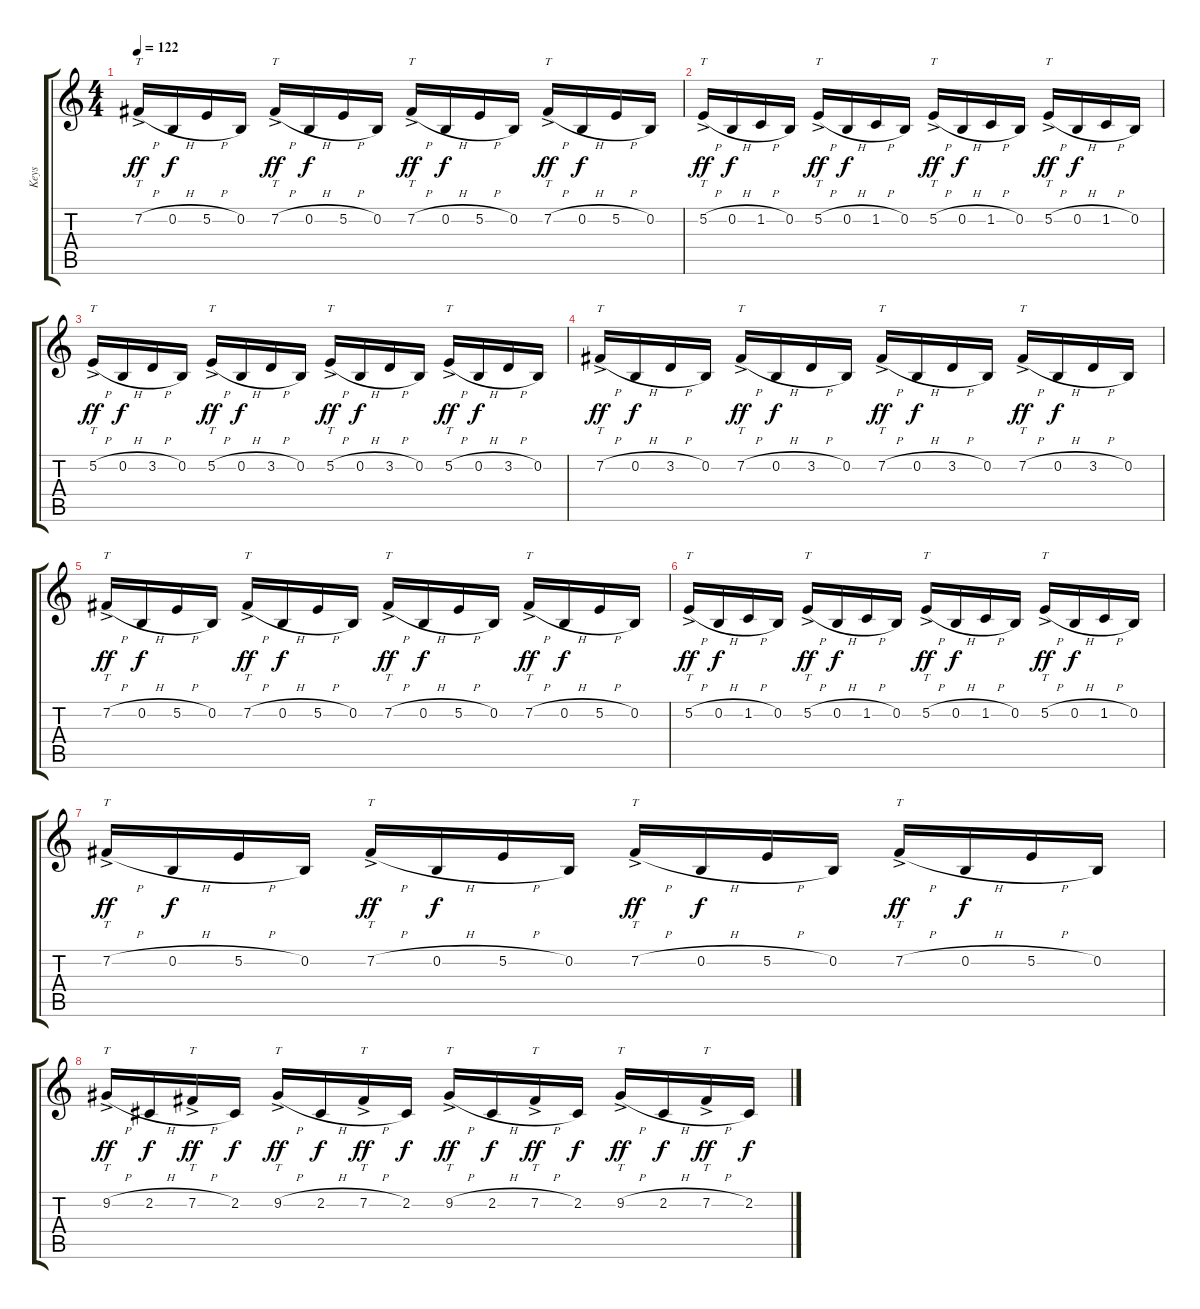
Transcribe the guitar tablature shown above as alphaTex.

\track ("Keys" "Keys") {instrument lead2sawtooth}
\staff {score tabs}
\tuning (E4 B3 G3 D3 A2 E2) {hide}
\ts (4 4)
\tempo 122
\clef g2
\ks c
7.2{h ac}.16{tt dy ff} 0.2{h}.16{dy f} 5.2{h}.16 0.2.16 7.2{h ac}.16{tt dy ff} 0.2{h}.16{dy f} 5.2{h}.16 0.2.16 7.2{h ac}.16{tt dy ff} 0.2{h}.16{dy f} 5.2{h}.16 0.2.16 7.2{h ac}.16{tt dy ff} 0.2{h}.16{dy f} 5.2{h}.16 0.2.16 |
5.2{h ac}.16{tt dy ff} 0.2{h}.16{dy f} 1.2{h}.16 0.2.16 5.2{h ac}.16{tt dy ff} 0.2{h}.16{dy f} 1.2{h}.16 0.2.16 5.2{h ac}.16{tt dy ff} 0.2{h}.16{dy f} 1.2{h}.16 0.2.16 5.2{h ac}.16{tt dy ff} 0.2{h}.16{dy f} 1.2{h}.16 0.2.16 |
5.2{h ac}.16{tt dy ff} 0.2{h}.16{dy f} 3.2{h}.16 0.2.16 5.2{h ac}.16{tt dy ff} 0.2{h}.16{dy f} 3.2{h}.16 0.2.16 5.2{h ac}.16{tt dy ff} 0.2{h}.16{dy f} 3.2{h}.16 0.2.16 5.2{h ac}.16{tt dy ff} 0.2{h}.16{dy f} 3.2{h}.16 0.2.16 |
7.2{h ac}.16{tt dy ff} 0.2{h}.16{dy f} 3.2{h}.16 0.2.16 7.2{h ac}.16{tt dy ff} 0.2{h}.16{dy f} 3.2{h}.16 0.2.16 7.2{h ac}.16{tt dy ff} 0.2{h}.16{dy f} 3.2{h}.16 0.2.16 7.2{h ac}.16{tt dy ff} 0.2{h}.16{dy f} 3.2{h}.16 0.2.16 |
7.2{h ac}.16{tt dy ff} 0.2{h}.16{dy f} 5.2{h}.16 0.2.16 7.2{h ac}.16{tt dy ff} 0.2{h}.16{dy f} 5.2{h}.16 0.2.16 7.2{h ac}.16{tt dy ff} 0.2{h}.16{dy f} 5.2{h}.16 0.2.16 7.2{h ac}.16{tt dy ff} 0.2{h}.16{dy f} 5.2{h}.16 0.2.16 |
5.2{h ac}.16{tt dy ff} 0.2{h}.16{dy f} 1.2{h}.16 0.2.16 5.2{h ac}.16{tt dy ff} 0.2{h}.16{dy f} 1.2{h}.16 0.2.16 5.2{h ac}.16{tt dy ff} 0.2{h}.16{dy f} 1.2{h}.16 0.2.16 5.2{h ac}.16{tt dy ff} 0.2{h}.16{dy f} 1.2{h}.16 0.2.16 |
7.2{h ac}.16{tt dy ff} 0.2{h}.16{dy f} 5.2{h}.16 0.2.16 7.2{h ac}.16{tt dy ff} 0.2{h}.16{dy f} 5.2{h}.16 0.2.16 7.2{h ac}.16{tt dy ff} 0.2{h}.16{dy f} 5.2{h}.16 0.2.16 7.2{h ac}.16{tt dy ff} 0.2{h}.16{dy f} 5.2{h}.16 0.2.16 |
9.2{h ac}.16{tt dy ff} 2.2{h}.16{dy f} 7.2{h ac}.16{tt dy ff} 2.2.16{dy f} 9.2{h ac}.16{tt dy ff} 2.2{h}.16{dy f} 7.2{h ac}.16{tt dy ff} 2.2.16{dy f} 9.2{h ac}.16{tt dy ff} 2.2{h}.16{dy f} 7.2{h ac}.16{tt dy ff} 2.2.16{dy f} 9.2{h ac}.16{tt dy ff} 2.2{h}.16{dy f} 7.2{h ac}.16{tt dy ff} 2.2.16{dy f}
